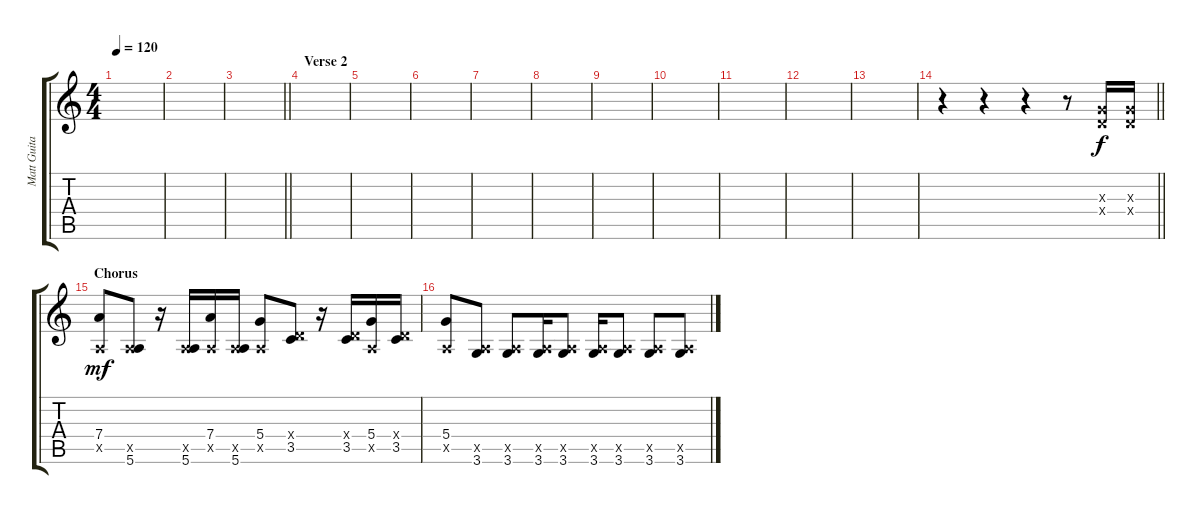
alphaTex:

\track ("Matt Guitar" "Matt Guita") {instrument distortionguitar}
\staff {score tabs}
\tuning (E4 B3 G3 D3 A2 E2) {hide}
\ts (4 4)
\tempo 120
\clef g2
\ks c
|
|
\barLineRight lightlight
|
\section ("" "Verse 2")
|
|
|
|
|
|
|
|
|
|
\barLineRight lightlight
r.4 r.4 r.4 r.8 (0.3{x} 0.4{x}).16 (0.3{x} 0.4{x}).16 |
\section ("" "Chorus")
(7.4 0.5{x}).8{dy mf} (0.5{x} 5.6).8 r.16 (0.5{x} 5.6).16 (7.4 0.5{x}).16 (0.5{x} 5.6).16 (5.4 0.5{x}).8 (0.4{x} 3.5).8 r.16 (0.4{x} 3.5).16 (5.4 0.5{x}).16 (0.4{x} 3.5).16 |
(5.4 0.5{x}).8 (0.5{x} 3.6).8 (0.5{x} 3.6).8 (0.5{x} 3.6).16 (0.5{x} 3.6).8 (0.5{x} 3.6).16 (0.5{x} 3.6).8 (0.5{x} 3.6).8 (0.5{x} 3.6).8
